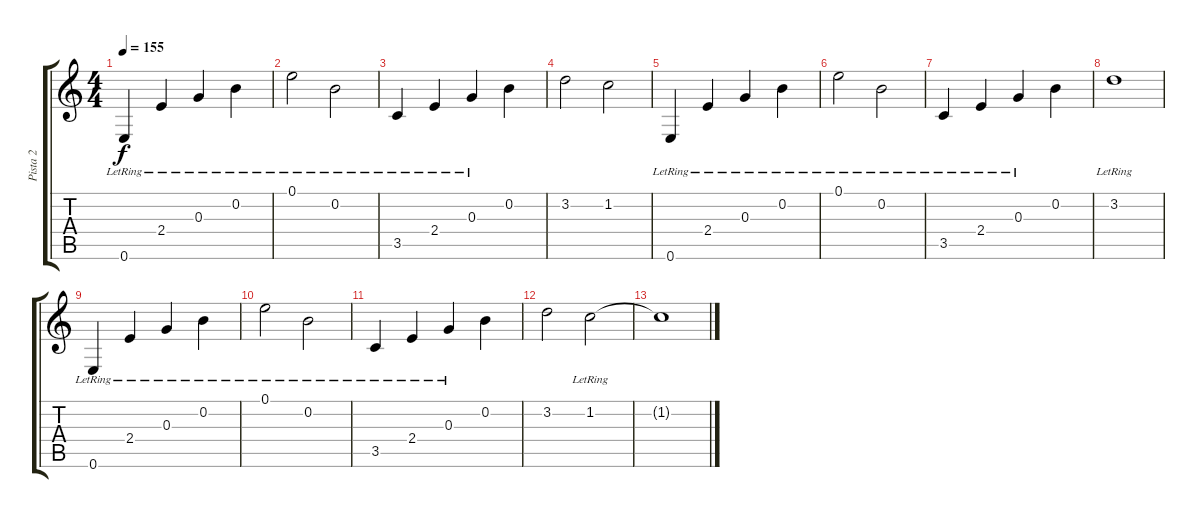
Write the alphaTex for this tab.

\track ("Pista 2" "Pista 2") {instrument electricguitarclean}
\staff {score tabs}
\tuning (E4 B3 G3 D3 A2 E2) {hide}
\ts (4 4)
\tempo 155
\clef g2
\ks c
0.6{lr}.4{dy f} 2.4{lr}.4 0.3{lr}.4 0.2{lr}.4 |
0.1{lr}.2 0.2{lr}.2 |
3.5{lr}.4 2.4{lr}.4 0.3{lr}.4 0.2.4 |
3.2.2 1.2.2 |
0.6{lr}.4 2.4{lr}.4 0.3{lr}.4 0.2{lr}.4 |
0.1{lr}.2 0.2{lr}.2 |
3.5{lr}.4 2.4{lr}.4 0.3{lr}.4 0.2.4 |
3.2{lr}.1 |
0.6{lr}.4 2.4{lr}.4 0.3{lr}.4 0.2{lr}.4 |
0.1{lr}.2 0.2{lr}.2 |
3.5{lr}.4 2.4{lr}.4 0.3{lr}.4 0.2.4 |
3.2.2 1.2{lr}.2 |
1.2{t}.1
